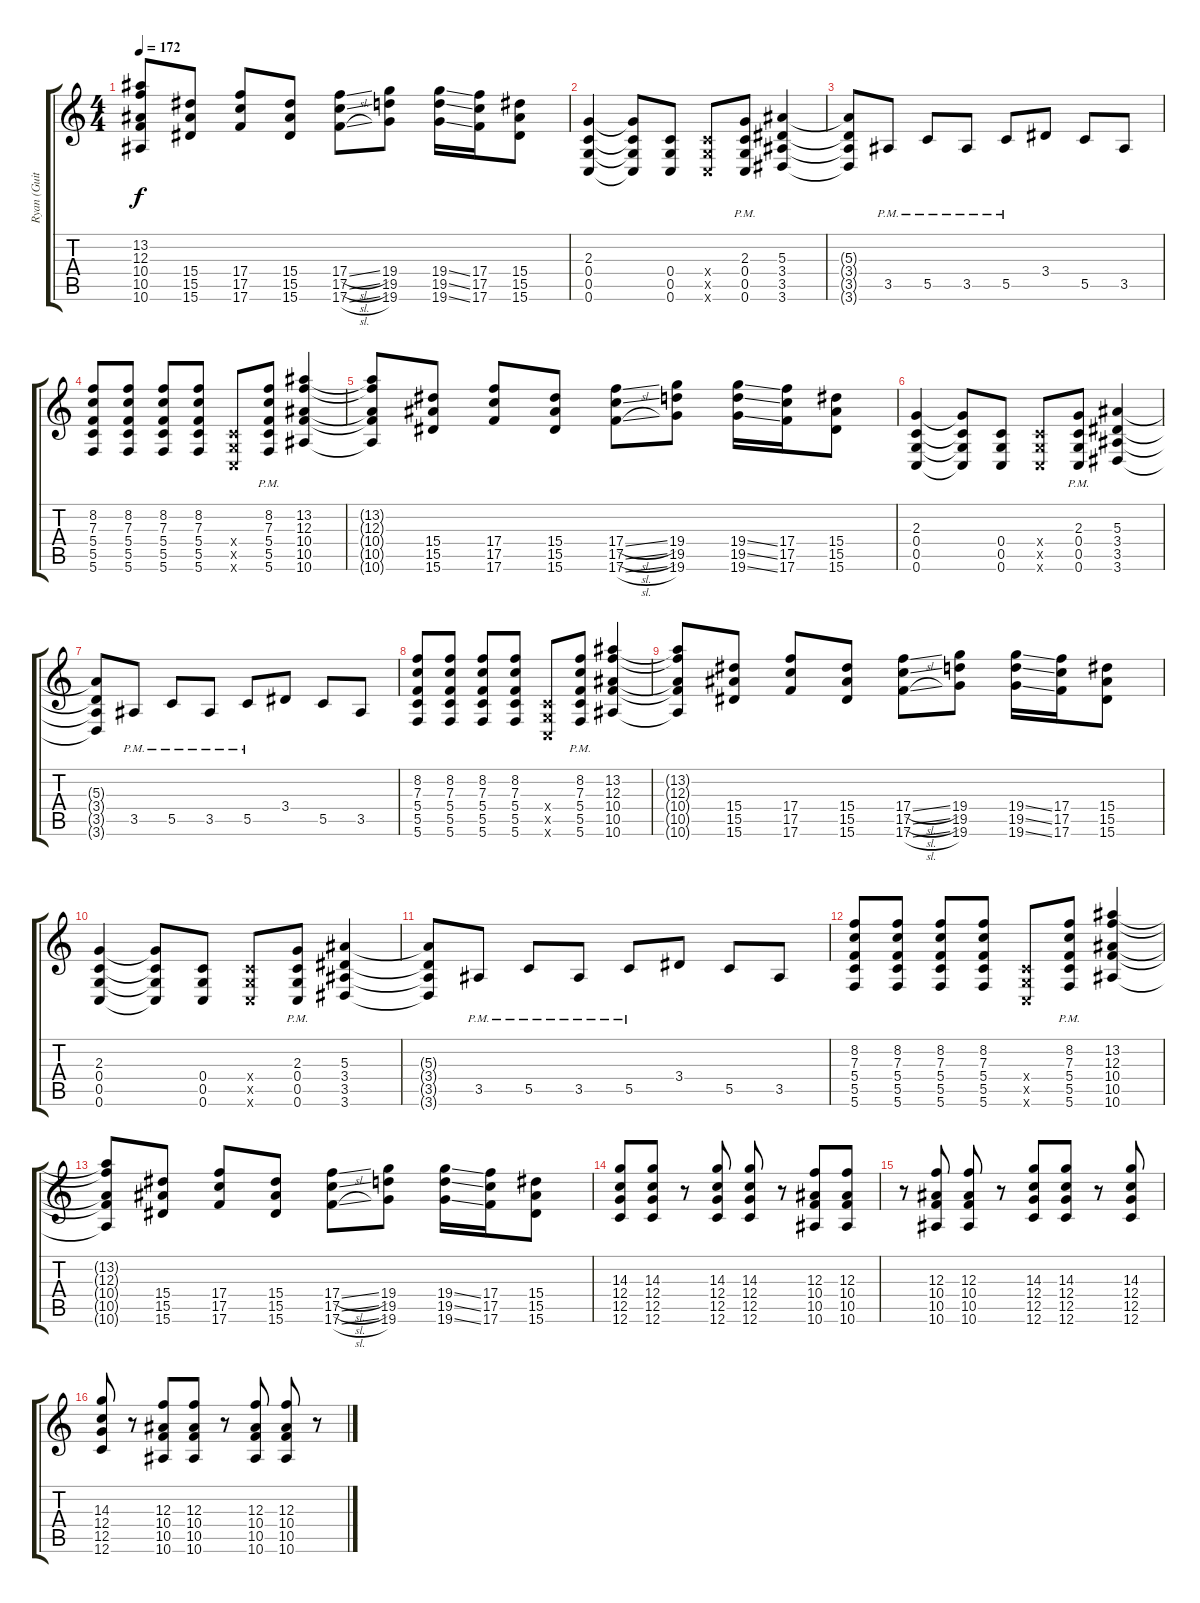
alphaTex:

\track ("Ryan (Guitarra 2)" "Ryan (Guit") {instrument distortionguitar}
\staff {score tabs}
\tuning (D4 A3 F3 C3 G2 C2) {hide}
\ts (4 4)
\tempo 172
\clef g2
\ks c
(13.2{t} 12.3{t} 10.4{t} 10.5{t} 10.6{t}).8{dy f} (15.4 15.5 15.6).8 (17.4 17.5 17.6).8 (15.4 15.5 15.6).8 (17.4{sl} 17.5{sl} 17.6{sl}).8 (19.4 19.5 19.6).8 (19.4{ss} 19.5{ss} 19.6{ss}).16 (17.4 17.5 17.6).16 (15.4 15.5 15.6).8 |
(2.3 0.4 0.5 0.6).4 (2.3{t} 0.4{t} 0.5{t} 0.6{t}).8 (0.4 0.5 0.6).8 (0.4{x} 0.5{x} 0.6{x}).8 (2.3{pm} 0.4{pm} 0.5{pm} 0.6{pm}).8 (5.3 3.4 3.5 3.6).4 |
(5.3{t} 3.4{t} 3.5{t} 3.6{t}).8 3.5{pm}.8 5.5{pm}.8 3.5{pm}.8 5.5{pm}.8 3.4.8 5.5.8 3.5.8 |
(8.2 7.3 5.4 5.5 5.6).8 (8.2 7.3 5.4 5.5 5.6).8 (8.2 7.3 5.4 5.5 5.6).8 (8.2 7.3 5.4 5.5 5.6).8 (0.4{x} 0.5{x} 0.6{x}).8 (8.2{pm} 7.3{pm} 5.4{pm} 5.5{pm} 5.6{pm}).8 (13.2 12.3 10.4 10.5 10.6).4 |
(13.2{t} 12.3{t} 10.4{t} 10.5{t} 10.6{t}).8 (15.4 15.5 15.6).8 (17.4 17.5 17.6).8 (15.4 15.5 15.6).8 (17.4{sl} 17.5{sl} 17.6{sl}).8 (19.4 19.5 19.6).8 (19.4{ss} 19.5{ss} 19.6{ss}).16 (17.4 17.5 17.6).16 (15.4 15.5 15.6).8 |
(2.3 0.4 0.5 0.6).4 (2.3{t} 0.4{t} 0.5{t} 0.6{t}).8 (0.4 0.5 0.6).8 (0.4{x} 0.5{x} 0.6{x}).8 (2.3{pm} 0.4{pm} 0.5{pm} 0.6{pm}).8 (5.3 3.4 3.5 3.6).4 |
(5.3{t} 3.4{t} 3.5{t} 3.6{t}).8 3.5{pm}.8 5.5{pm}.8 3.5{pm}.8 5.5{pm}.8 3.4.8 5.5.8 3.5.8 |
(8.2 7.3 5.4 5.5 5.6).8 (8.2 7.3 5.4 5.5 5.6).8 (8.2 7.3 5.4 5.5 5.6).8 (8.2 7.3 5.4 5.5 5.6).8 (0.4{x} 0.5{x} 0.6{x}).8 (8.2{pm} 7.3{pm} 5.4{pm} 5.5{pm} 5.6{pm}).8 (13.2 12.3 10.4 10.5 10.6).4 |
(13.2{t} 12.3{t} 10.4{t} 10.5{t} 10.6{t}).8 (15.4 15.5 15.6).8 (17.4 17.5 17.6).8 (15.4 15.5 15.6).8 (17.4{sl} 17.5{sl} 17.6{sl}).8 (19.4 19.5 19.6).8 (19.4{ss} 19.5{ss} 19.6{ss}).16 (17.4 17.5 17.6).16 (15.4 15.5 15.6).8 |
(2.3 0.4 0.5 0.6).4 (2.3{t} 0.4{t} 0.5{t} 0.6{t}).8 (0.4 0.5 0.6).8 (0.4{x} 0.5{x} 0.6{x}).8 (2.3{pm} 0.4{pm} 0.5{pm} 0.6{pm}).8 (5.3 3.4 3.5 3.6).4 |
(5.3{t} 3.4{t} 3.5{t} 3.6{t}).8 3.5{pm}.8 5.5{pm}.8 3.5{pm}.8 5.5{pm}.8 3.4.8 5.5.8 3.5.8 |
(8.2 7.3 5.4 5.5 5.6).8 (8.2 7.3 5.4 5.5 5.6).8 (8.2 7.3 5.4 5.5 5.6).8 (8.2 7.3 5.4 5.5 5.6).8 (0.4{x} 0.5{x} 0.6{x}).8 (8.2{pm} 7.3{pm} 5.4{pm} 5.5{pm} 5.6{pm}).8 (13.2 12.3 10.4 10.5 10.6).4 |
(13.2{t} 12.3{t} 10.4{t} 10.5{t} 10.6{t}).8 (15.4 15.5 15.6).8 (17.4 17.5 17.6).8 (15.4 15.5 15.6).8 (17.4{sl} 17.5{sl} 17.6{sl}).8 (19.4 19.5 19.6).8 (19.4{ss} 19.5{ss} 19.6{ss}).16 (17.4 17.5 17.6).16 (15.4 15.5 15.6).8 |
(14.3 12.4 12.5 12.6).8 (14.3 12.4 12.5 12.6).8 r.8 (14.3 12.4 12.5 12.6).8 (14.3 12.4 12.5 12.6).8 r.8 (12.3 10.4 10.5 10.6).8 (12.3 10.4 10.5 10.6).8 |
r.8 (12.3 10.4 10.5 10.6).8 (12.3 10.4 10.5 10.6).8 r.8 (14.3 12.4 12.5 12.6).8 (14.3 12.4 12.5 12.6).8 r.8 (14.3 12.4 12.5 12.6).8 |
(14.3 12.4 12.5 12.6).8 r.8 (12.3 10.4 10.5 10.6).8 (12.3 10.4 10.5 10.6).8 r.8 (12.3 10.4 10.5 10.6).8 (12.3 10.4 10.5 10.6).8 r.8
